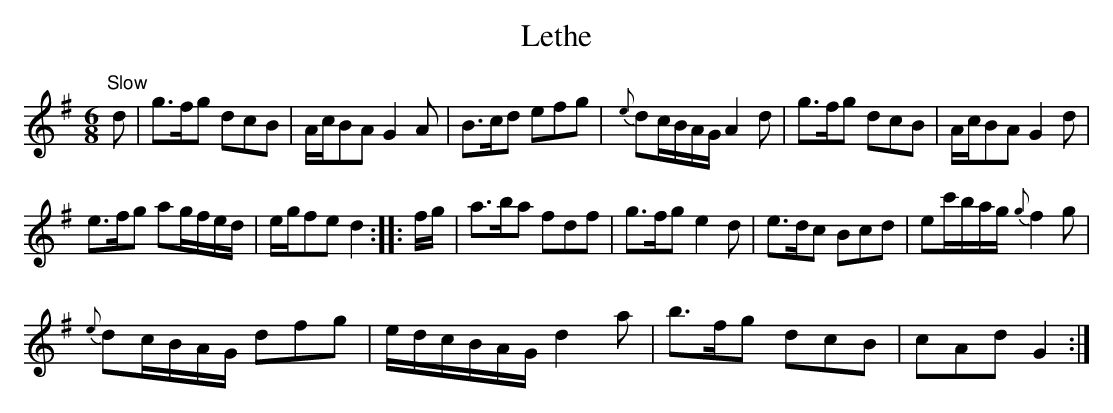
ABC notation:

X:1
T:Lethe
M:6/8
K:G major
"Slow" d|\
g>fg dcB| A/c/BA G2A| \
B>cd efg| {e}dc/B/A/G/ A2d|\
g>fg dcB| A/c/BA G2d|
e>fg ag/f/e/d/| e/g/fe d2:: \
f/g/|\
a>ba fdf| g>fg e2d| \
e>dc Bcd| ec'/b/a/g/ {g}f2g|
{e}dc/B/A/G/ dfg| e/d/c/B/A/G/ d2a| \
b>fg dcB| cAd G2:|
